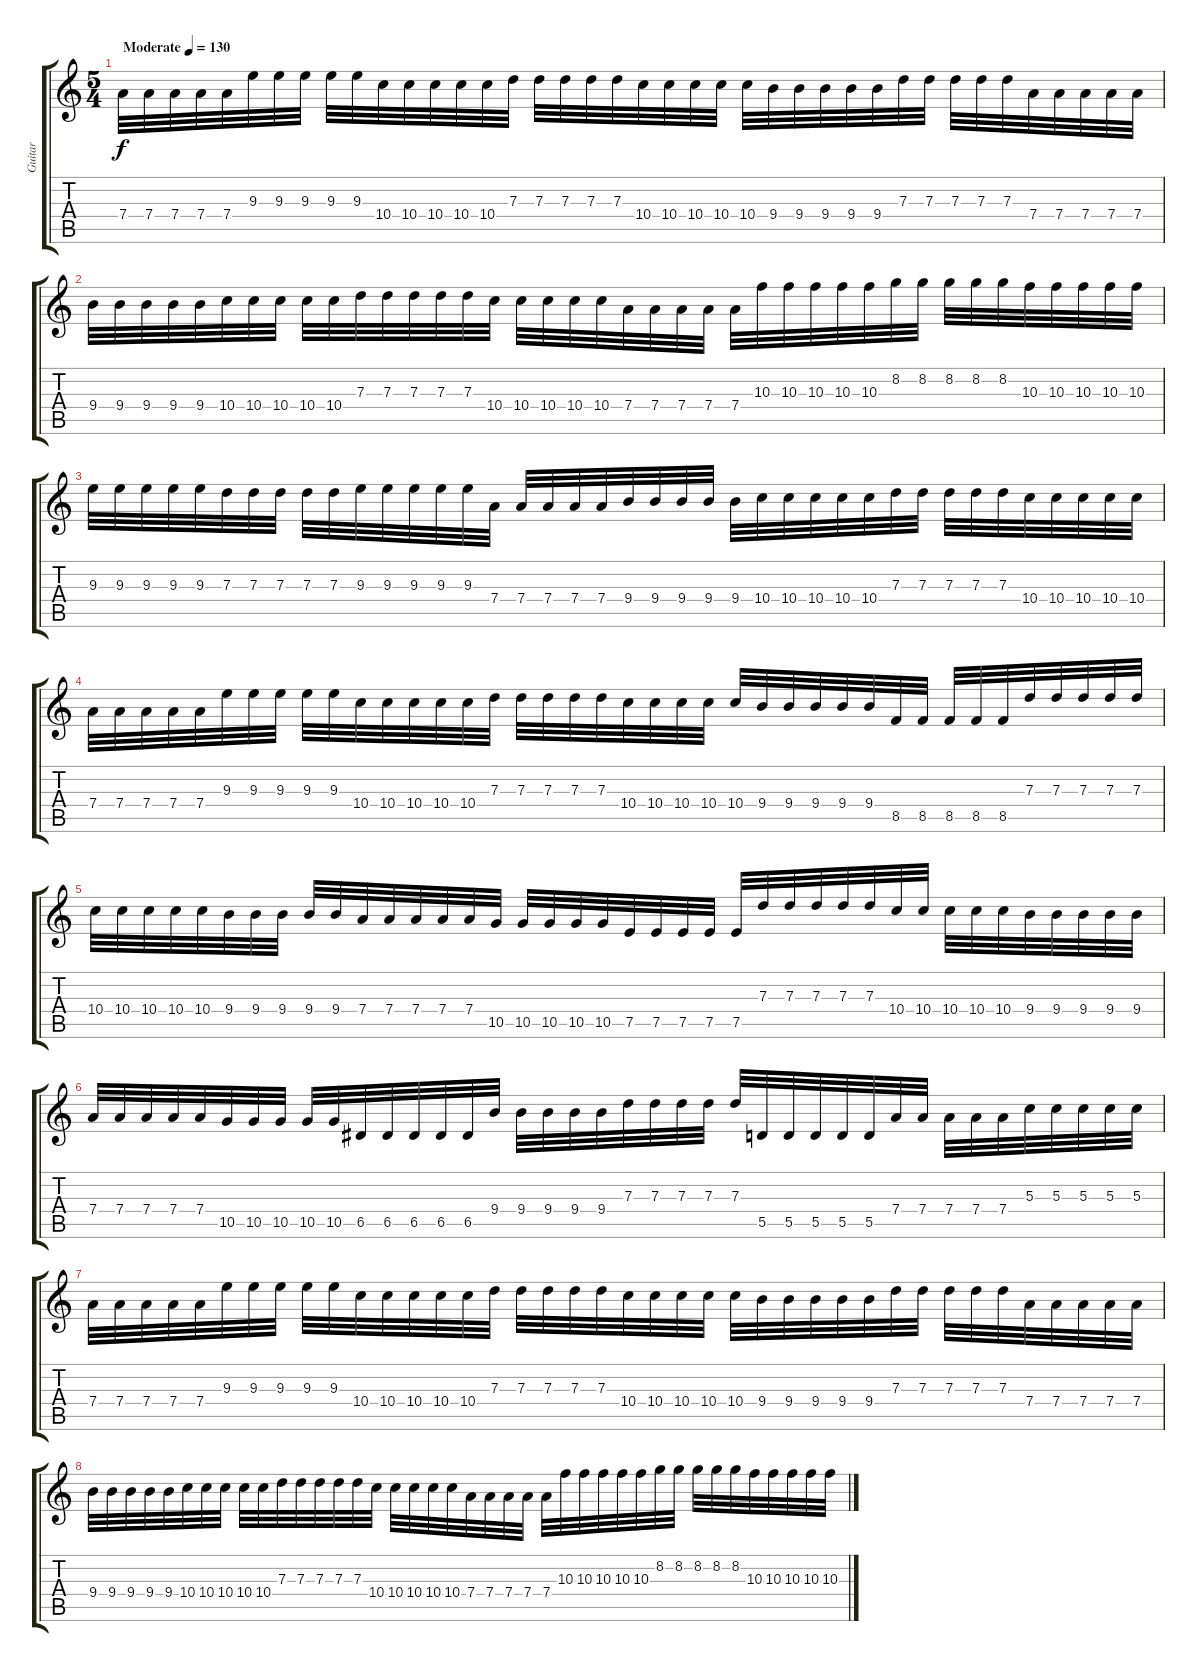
\track ("Guitar" "Guitar") {instrument distortionguitar}
\staff {score tabs}
\tuning (E4 B3 G3 D3 A2 E2) {hide}
\ts (5 4)
\tempo (130 "Moderate")
\clef g2
\ks c
7.4.32{dy f instrument distortionguitar} 7.4.32 7.4.32 7.4.32 7.4.32 9.3.32 9.3.32 9.3.32 9.3.32 9.3.32 10.4.32 10.4.32 10.4.32 10.4.32 10.4.32 7.3.32 7.3.32 7.3.32 7.3.32 7.3.32 10.4.32 10.4.32 10.4.32 10.4.32 10.4.32 9.4.32 9.4.32 9.4.32 9.4.32 9.4.32 7.3.32 7.3.32 7.3.32 7.3.32 7.3.32 7.4.32 7.4.32 7.4.32 7.4.32 7.4.32 |
9.4.32 9.4.32 9.4.32 9.4.32 9.4.32 10.4.32 10.4.32 10.4.32 10.4.32 10.4.32 7.3.32 7.3.32 7.3.32 7.3.32 7.3.32 10.4.32 10.4.32 10.4.32 10.4.32 10.4.32 7.4.32 7.4.32 7.4.32 7.4.32 7.4.32 10.3.32 10.3.32 10.3.32 10.3.32 10.3.32 8.2.32 8.2.32 8.2.32 8.2.32 8.2.32 10.3.32 10.3.32 10.3.32 10.3.32 10.3.32 |
9.3.32 9.3.32 9.3.32 9.3.32 9.3.32 7.3.32 7.3.32 7.3.32 7.3.32 7.3.32 9.3.32 9.3.32 9.3.32 9.3.32 9.3.32 7.4.32 7.4.32 7.4.32 7.4.32 7.4.32 9.4.32 9.4.32 9.4.32 9.4.32 9.4.32 10.4.32 10.4.32 10.4.32 10.4.32 10.4.32 7.3.32 7.3.32 7.3.32 7.3.32 7.3.32 10.4.32 10.4.32 10.4.32 10.4.32 10.4.32 |
7.4.32 7.4.32 7.4.32 7.4.32 7.4.32 9.3.32 9.3.32 9.3.32 9.3.32 9.3.32 10.4.32 10.4.32 10.4.32 10.4.32 10.4.32 7.3.32 7.3.32 7.3.32 7.3.32 7.3.32 10.4.32 10.4.32 10.4.32 10.4.32 10.4.32 9.4.32 9.4.32 9.4.32 9.4.32 9.4.32 8.5.32 8.5.32 8.5.32 8.5.32 8.5.32 7.3.32 7.3.32 7.3.32 7.3.32 7.3.32 |
10.4.32 10.4.32 10.4.32 10.4.32 10.4.32 9.4.32 9.4.32 9.4.32 9.4.32 9.4.32 7.4.32 7.4.32 7.4.32 7.4.32 7.4.32 10.5.32 10.5.32 10.5.32 10.5.32 10.5.32 7.5.32 7.5.32 7.5.32 7.5.32 7.5.32 7.3.32 7.3.32 7.3.32 7.3.32 7.3.32 10.4.32 10.4.32 10.4.32 10.4.32 10.4.32 9.4.32 9.4.32 9.4.32 9.4.32 9.4.32 |
7.4.32 7.4.32 7.4.32 7.4.32 7.4.32 10.5.32 10.5.32 10.5.32 10.5.32 10.5.32 6.5.32 6.5.32 6.5.32 6.5.32 6.5.32 9.4.32 9.4.32 9.4.32 9.4.32 9.4.32 7.3.32 7.3.32 7.3.32 7.3.32 7.3.32 5.5.32 5.5.32 5.5.32 5.5.32 5.5.32 7.4.32 7.4.32 7.4.32 7.4.32 7.4.32 5.3.32 5.3.32 5.3.32 5.3.32 5.3.32 |
7.4.32 7.4.32 7.4.32 7.4.32 7.4.32 9.3.32 9.3.32 9.3.32 9.3.32 9.3.32 10.4.32 10.4.32 10.4.32 10.4.32 10.4.32 7.3.32 7.3.32 7.3.32 7.3.32 7.3.32 10.4.32 10.4.32 10.4.32 10.4.32 10.4.32 9.4.32 9.4.32 9.4.32 9.4.32 9.4.32 7.3.32 7.3.32 7.3.32 7.3.32 7.3.32 7.4.32 7.4.32 7.4.32 7.4.32 7.4.32 |
9.4.32 9.4.32 9.4.32 9.4.32 9.4.32 10.4.32 10.4.32 10.4.32 10.4.32 10.4.32 7.3.32 7.3.32 7.3.32 7.3.32 7.3.32 10.4.32 10.4.32 10.4.32 10.4.32 10.4.32 7.4.32 7.4.32 7.4.32 7.4.32 7.4.32 10.3.32 10.3.32 10.3.32 10.3.32 10.3.32 8.2.32 8.2.32 8.2.32 8.2.32 8.2.32 10.3.32 10.3.32 10.3.32 10.3.32 10.3.32
